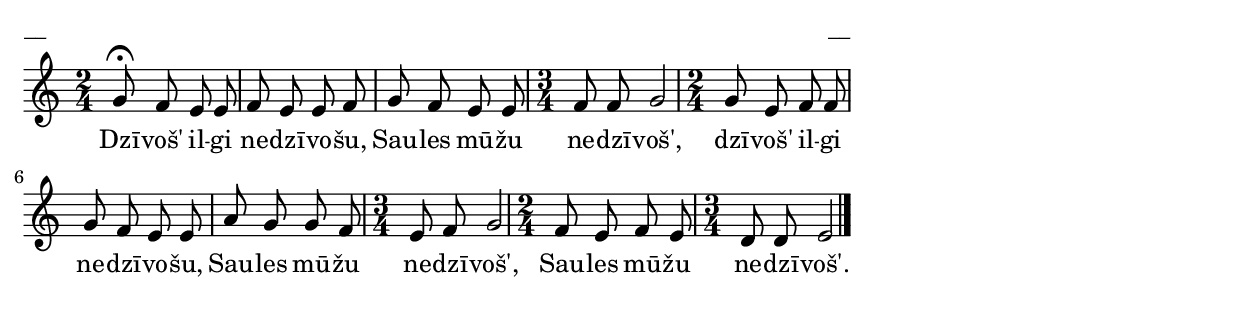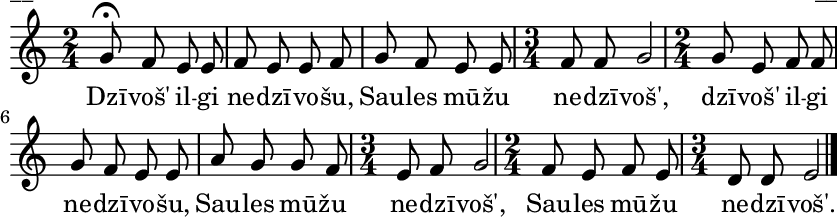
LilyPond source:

\version "2.13.18"
#(ly:set-option 'crop #t)

%\header {
%    title = "Dzīvoš ilgi nedzīvošu", AA lapas, bēres
%}
\paper {
line-width = 14\cm
left-margin = 0.4\cm
between-system-padding = 0.1\cm
between-system-space = 0.1\cm
}
\layout {
indent = #0
ragged-last = ##f
}

voiceA = \relative c' {
\clef "treble"
\key c \major
\time 2/4
g'8\fermata f e e |
f8 e e f |
g8 f e e |
\time 3/4
f8 f g2 |
\time 2/4
g8 e f f |
g8 f e e |
a8 g g f |
\time 3/4
e8 f g2 |
\time 2/4
f8 e f e |
\time 3/4
d8 d e2
\bar "|."
} 

lyricA = \lyricmode {
Dzī -- voš' il -- gi ne -- dzī -- vo -- šu, Sau -- les mū -- žu ne -- dzī -- voš',
dzī -- voš' il -- gi ne -- dzī -- vo -- šu, Sau -- les mū -- žu ne -- dzī -- voš',
Sau -- les mū -- žu ne -- dzī -- voš'.
} 

fullScore = <<
\new Staff {
<<
\new Voice = "voiceA" { \oneVoice \autoBeamOff \voiceA }
\new Lyrics \lyricsto "voiceA" \lyricA
>>
}
>>

\score {
\fullScore
\header { piece = "__" opus = "__" }
}
\markup { \with-color #(x11-color 'white) \sans \smaller "__" }
\score {
\unfoldRepeats
\fullScore
\midi {
\context { \Staff \remove "Staff_performer" }
\context { \Voice \consists "Staff_performer" }
}
}


